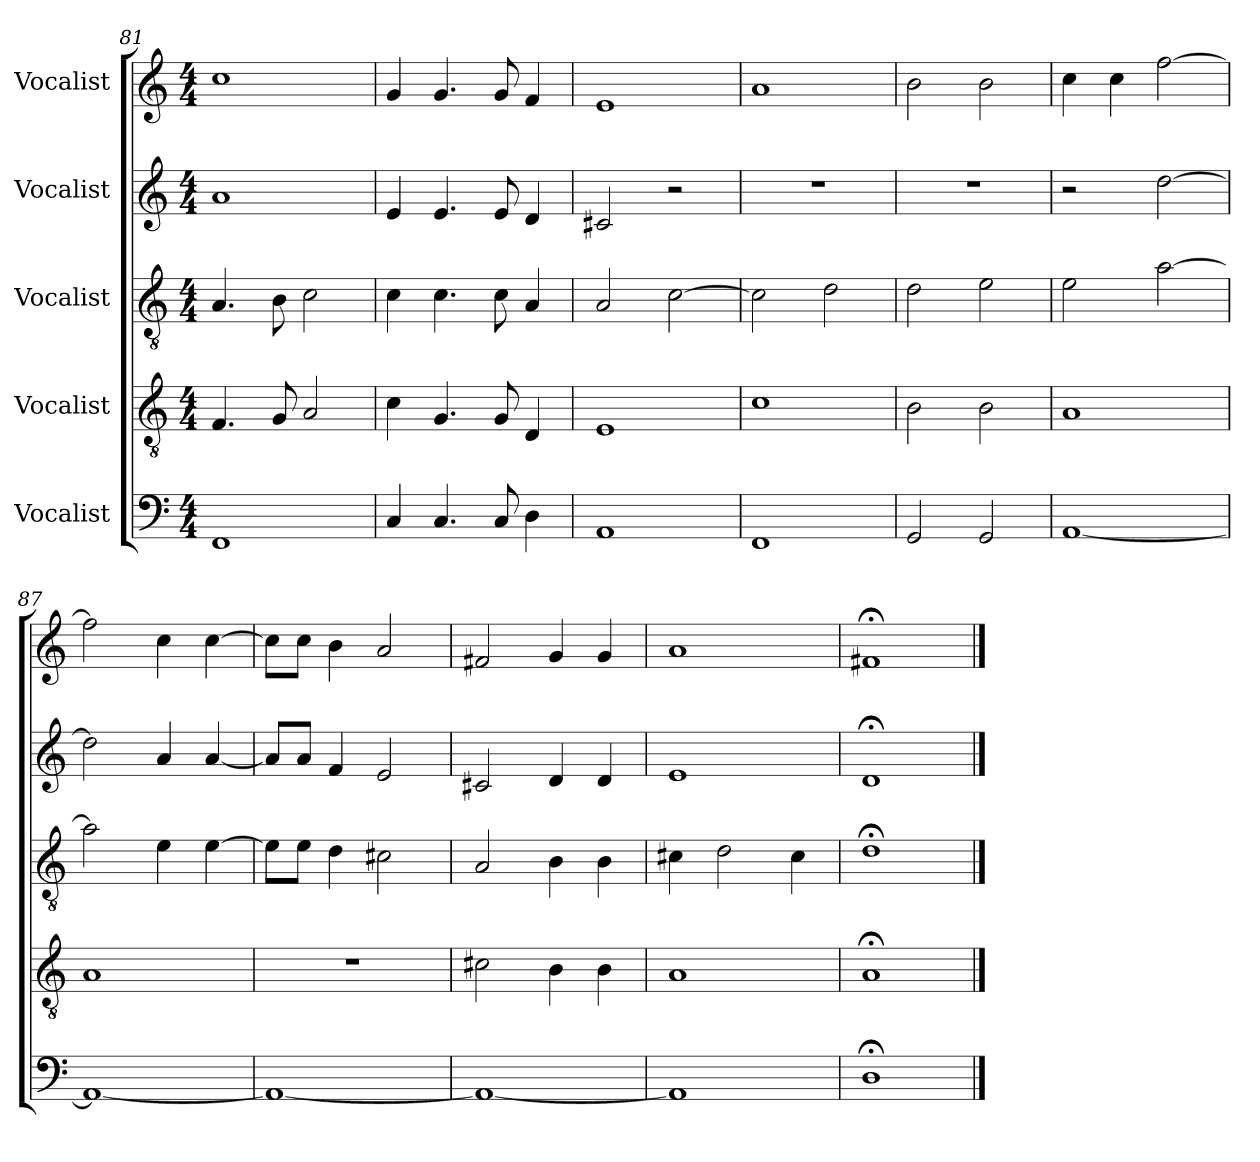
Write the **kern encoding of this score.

**kern	**kern	**kern	**kern	**kern
*part5	*part4	*part3	*part2	*part1
*staff5	*staff4	*staff3	*staff2	*staff1
*I"Vocalist	*I"Vocalist	*I"Vocalist	*I"Vocalist	*I"Vocalist
*clefF4	*clefGv2	*clefGv2	*clefG2	*clefG2
*k[]	*k[]	*k[]	*k[]	*k[]
*M4/4	*M4/4	*M4/4	*M4/4	*M4/4
=81	=81	=81	=81	=81
1FF	4.F/	4.A/	1a	1cc
.	8G/	8B\	.	.
.	2A/	2c\	.	.
=82	=82	=82	=82	=82
4C/	4c\	4c\	4e/	4g/
4.C/	4.G/	4.c\	4.e/	4.g/
8C/	8G/	8c\	8e/	8g/
4D\	4D/	4A/	4d/	4f/
=83	=83	=83	=83	=83
1AA	1E	2A/	2c#X/	1e
.	.	[2c\	2r	.
=84	=84	=84	=84	=84
1FF	1c	2c\]	1r	1a
.	.	2d\	.	.
=85	=85	=85	=85	=85
2GG/	2B\	2d\	1r	2b\
2GG/	2B\	2e\	.	2b\
=86	=86	=86	=86	=86
[1AA	1A	2e\	2r	4cc\
.	.	.	.	4cc\
.	.	[2a\	[2dd\	[2ff\
=87	=87	=87	=87	=87
1AA_	1A	2a\]	2dd\]	2ff\]
.	.	4e\	4a/	4cc\
.	.	[4e\	[4a/	[4cc\
=88	=88	=88	=88	=88
1AA_	1r	8e\L]	8a/L]	8cc\L]
.	.	8e\J	8a/J	8cc\J
.	.	4d\	4f/	4b\
.	.	2c#X\	2e/	2a/
=89	=89	=89	=89	=89
1AA_	2c#X\	2A/	2c#X/	2f#X/
.	4B\	4B\	4d/	4g/
.	4B\	4B\	4d/	4g/
=90	=90	=90	=90	=90
1AA]	1A	4c#X\	1e	1a
.	.	2d\	.	.
.	.	4c#\	.	.
=91	=91	=91	=91	=91
1D;<	1A;<	1d;<	1d;<	1f#X;<
==	==	==	==	==
*-	*-	*-	*-	*-
